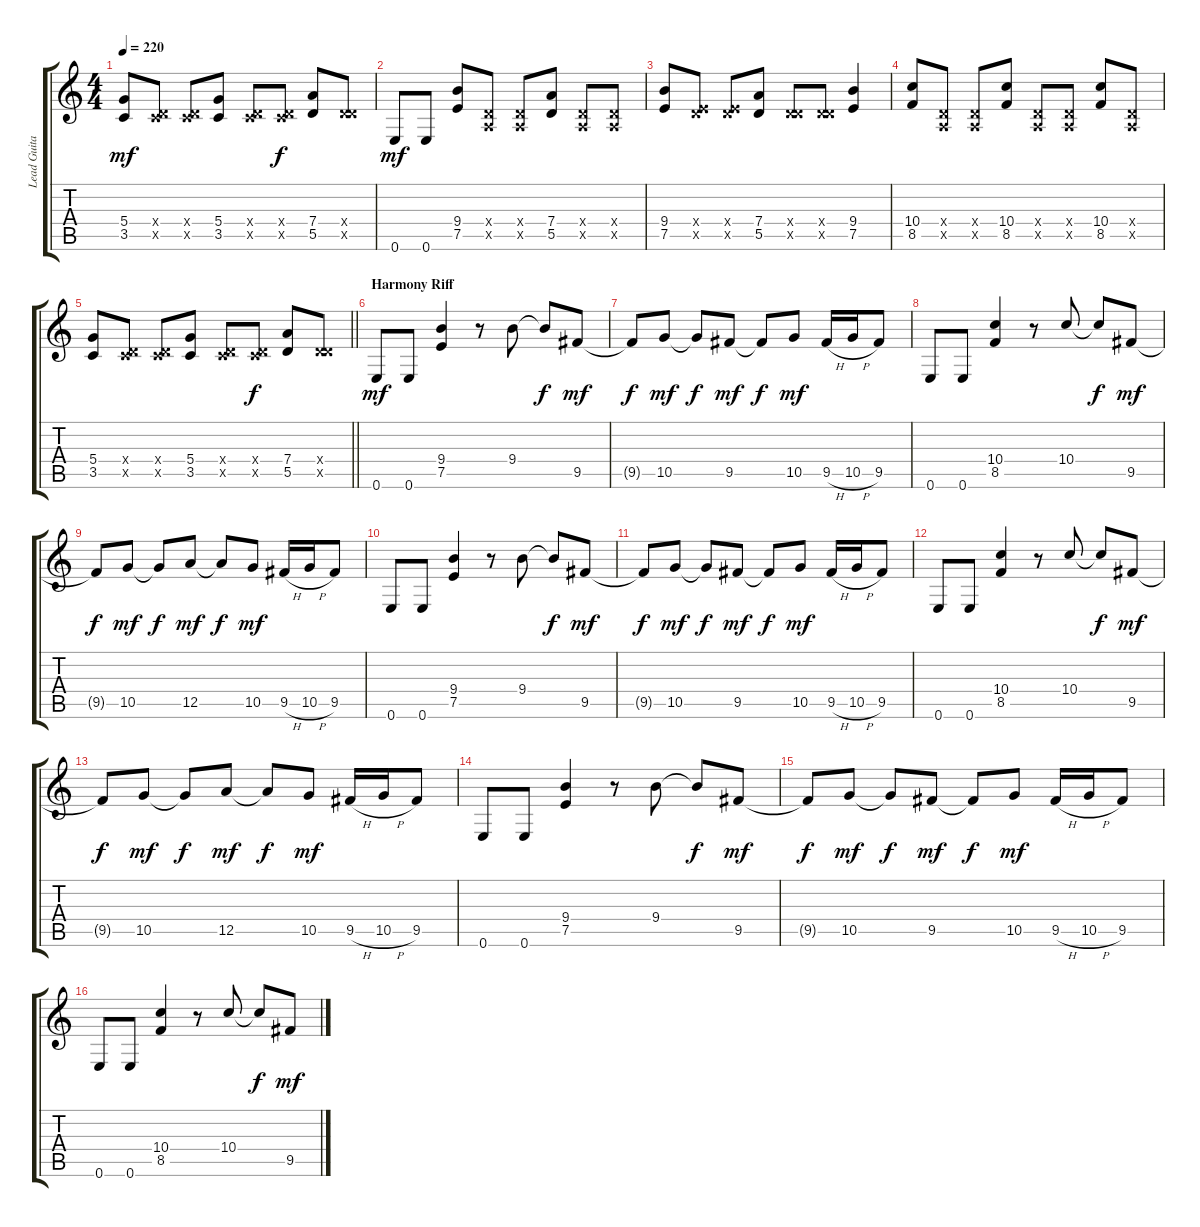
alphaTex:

\track ("Lead Guitar (Dave Mustaine)" "Lead Guita") {instrument overdrivenguitar}
\staff {score tabs}
\tuning (E4 B3 G3 D3 A2 E2) {hide}
\ts (4 4)
\tempo 220
\clef g2
\ks c
(5.4 3.5).8{dy mf} (0.4{x} 3.5{x}).8 (0.4{x} 3.5{x}).8 (5.4 3.5).8 (0.4{x} 3.5{x}).8 (0.4{x} 3.5{x}).8{dy f} (7.4 5.5).8 (0.4{x} 5.5{x}).8 |
0.6.8{dy mf} 0.6.8 (9.4 7.5).8 (0.4{x} 0.5{x}).8 (0.4{x} 0.5{x}).8 (7.4 5.5).8 (0.4{x} 0.5{x}).8 (0.4{x} 0.5{x}).8 |
(9.4 7.5).8 (0.4{x} 7.5{x}).8 (0.4{x} 7.5{x}).8 (7.4 5.5).8 (0.4{x} 5.5{x}).8 (0.4{x} 5.5{x}).8 (9.4 7.5).4 |
(10.4 8.5).8 (0.4{x} 0.5{x}).8 (0.4{x} 0.5{x}).8 (10.4 8.5).8 (0.4{x} 0.5{x}).8 (0.4{x} 0.5{x}).8 (10.4 8.5).8 (0.4{x} 0.5{x}).8 |
\barLineRight lightlight
(5.4 3.5).8 (0.4{x} 3.5{x}).8 (0.4{x} 3.5{x}).8 (5.4 3.5).8 (0.4{x} 3.5{x}).8 (0.4{x} 3.5{x}).8{dy f} (7.4 5.5).8 (0.4{x} 5.5{x}).8 |
\section ("" "Harmony Riff")
0.6.8{dy mf} 0.6.8 (9.4 7.5).4 r.8 9.4.8 9.4{t}.8{dy f} 9.5.8{dy mf} |
9.5{t}.8{dy f} 10.5.8{dy mf} 10.5{t}.8{dy f} 9.5.8{dy mf} 9.5{t}.8{dy f} 10.5.8{dy mf} 9.5{h}.16 10.5{h}.16 9.5.8 |
0.6.8 0.6.8 (10.4 8.5).4 r.8 10.4.8{beam Up} 10.4{t}.8{dy f} 9.5.8{dy mf} |
9.5{t}.8{dy f} 10.5.8{dy mf} 10.5{t}.8{dy f} 12.5.8{dy mf} 12.5{t}.8{dy f} 10.5.8{dy mf} 9.5{h}.16 10.5{h}.16 9.5.8 |
0.6.8 0.6.8 (9.4 7.5).4 r.8 9.4.8 9.4{t}.8{dy f} 9.5.8{dy mf} |
9.5{t}.8{dy f} 10.5.8{dy mf} 10.5{t}.8{dy f} 9.5.8{dy mf} 9.5{t}.8{dy f} 10.5.8{dy mf} 9.5{h}.16 10.5{h}.16 9.5.8 |
0.6.8 0.6.8 (10.4 8.5).4 r.8 10.4.8{beam Up} 10.4{t}.8{dy f} 9.5.8{dy mf} |
9.5{t}.8{dy f} 10.5.8{dy mf} 10.5{t}.8{dy f} 12.5.8{dy mf} 12.5{t}.8{dy f} 10.5.8{dy mf} 9.5{h}.16 10.5{h}.16 9.5.8 |
0.6.8 0.6.8 (9.4 7.5).4 r.8 9.4.8 9.4{t}.8{dy f} 9.5.8{dy mf} |
9.5{t}.8{dy f} 10.5.8{dy mf} 10.5{t}.8{dy f} 9.5.8{dy mf} 9.5{t}.8{dy f} 10.5.8{dy mf} 9.5{h}.16 10.5{h}.16 9.5.8 |
0.6.8 0.6.8 (10.4 8.5).4 r.8 10.4.8{beam Up} 10.4{t}.8{dy f} 9.5.8{dy mf}
